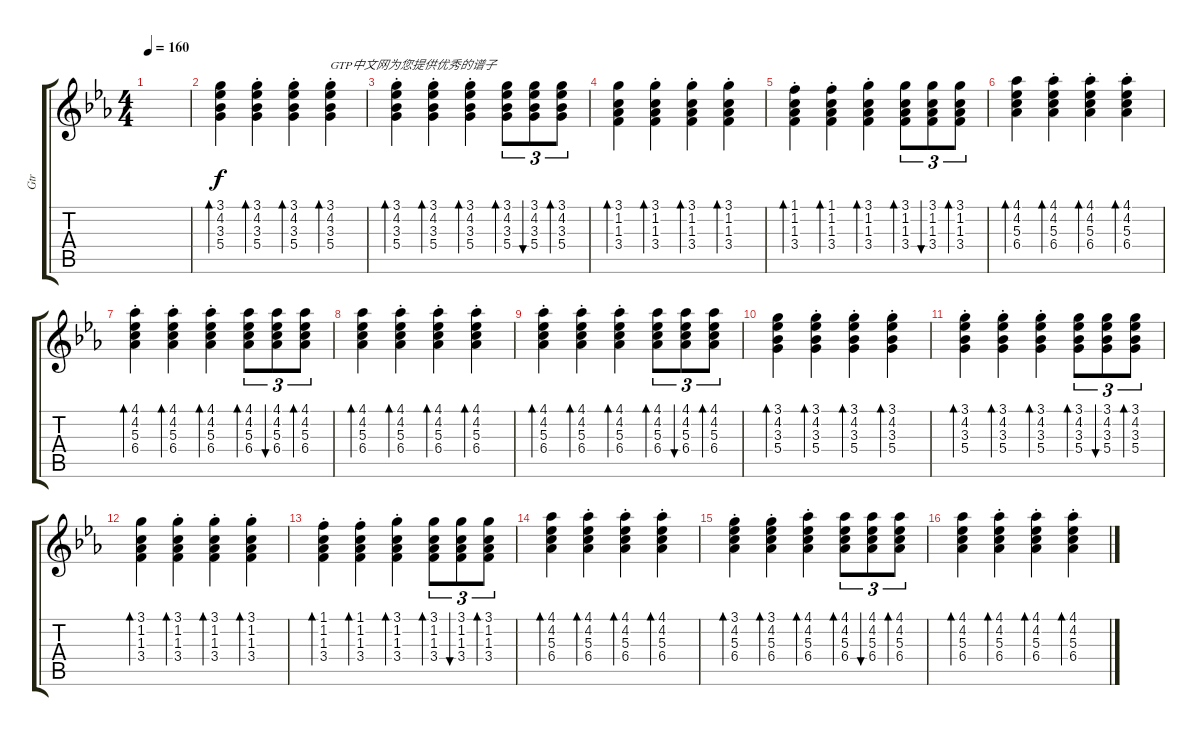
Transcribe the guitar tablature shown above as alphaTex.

\track ("Gtr" "Gtr") {instrument overdrivenguitar}
\staff {score tabs}
\tuning (E4 B3 G3 D3 A2 E2) {hide}
\ts (4 4)
\tempo 160
\clef g2
\ks eb
|
(3.1 4.2 3.3 5.4).4{bd 60} (3.1{st} 4.2{st} 3.3{st} 5.4{st}).4{bd 60} (3.1{st} 4.2{st} 3.3{st} 5.4{st}).4{bd 60} (3.1{st} 4.2{st} 3.3{st} 5.4{st}).4{bd 60 txt "GTP中文网为您提供优秀的谱子"} |
(3.1{st} 4.2{st} 3.3{st} 5.4{st}).4{bd 60} (3.1{st} 4.2{st} 3.3{st} 5.4{st}).4{bd 60} (3.1{st} 4.2{st} 3.3{st} 5.4{st}).4{bd 60} (3.1 4.2 3.3 5.4).8{tu (3 2) bd 60} (3.1 4.2 3.3 5.4).8{tu (3 2) bu 60} (3.1 4.2 3.3 5.4).8{tu (3 2) bd 60} |
(3.1 1.2 1.3 3.4).4{bd 60} (3.1{st} 1.2{st} 1.3{st} 3.4{st}).4{bd 60} (3.1{st} 1.2{st} 1.3{st} 3.4{st}).4{bd 60} (3.1{st} 1.2{st} 1.3{st} 3.4{st}).4{bd 60} |
(1.1{st} 1.2{st} 1.3{st} 3.4{st}).4{bd 60} (1.1{st} 1.2{st} 1.3{st} 3.4{st}).4{bd 60} (3.1{st} 1.2{st} 1.3{st} 3.4{st}).4{bd 60} (3.1 1.2 1.3 3.4).8{tu (3 2) bd 60} (3.1 1.2 1.3 3.4).8{tu (3 2) bu 60} (3.1 1.2 1.3 3.4).8{tu (3 2) bd 60} |
(4.1 4.2 5.3 6.4).4{bd 60} (4.1{st} 4.2{st} 5.3{st} 6.4{st}).4{bd 60} (4.1{st} 4.2{st} 5.3{st} 6.4{st}).4{bd 60} (4.1{st} 4.2{st} 5.3{st} 6.4{st}).4{bd 60} |
(4.1{st} 4.2{st} 5.3{st} 6.4{st}).4{bd 60} (4.1{st} 4.2{st} 5.3{st} 6.4{st}).4{bd 60} (4.1{st} 4.2{st} 5.3{st} 6.4{st}).4{bd 60} (4.1 4.2 5.3 6.4).8{tu (3 2) bd 60} (4.1 4.2 5.3 6.4).8{tu (3 2) bu 60} (4.1 4.2 5.3 6.4).8{tu (3 2) bd 60} |
(4.1 4.2 5.3 6.4).4{bd 60} (4.1{st} 4.2{st} 5.3{st} 6.4{st}).4{bd 60} (4.1{st} 4.2{st} 5.3{st} 6.4{st}).4{bd 60} (4.1{st} 4.2{st} 5.3{st} 6.4{st}).4{bd 60} |
(4.1{st} 4.2{st} 5.3{st} 6.4{st}).4{bd 60} (4.1{st} 4.2{st} 5.3{st} 6.4{st}).4{bd 60} (4.1{st} 4.2{st} 5.3{st} 6.4{st}).4{bd 60} (4.1 4.2 5.3 6.4).8{tu (3 2) bd 60} (4.1 4.2 5.3 6.4).8{tu (3 2) bu 60} (4.1 4.2 5.3 6.4).8{tu (3 2) bd 60} |
(3.1 4.2 3.3 5.4).4{bd 60} (3.1{st} 4.2{st} 3.3{st} 5.4{st}).4{bd 60} (3.1{st} 4.2{st} 3.3{st} 5.4{st}).4{bd 60} (3.1{st} 4.2{st} 3.3{st} 5.4{st}).4{bd 60} |
(3.1{st} 4.2{st} 3.3{st} 5.4{st}).4{bd 60} (3.1{st} 4.2{st} 3.3{st} 5.4{st}).4{bd 60} (3.1{st} 4.2{st} 3.3{st} 5.4{st}).4{bd 60} (3.1 4.2 3.3 5.4).8{tu (3 2) bd 60} (3.1 4.2 3.3 5.4).8{tu (3 2) bu 60} (3.1 4.2 3.3 5.4).8{tu (3 2) bd 60} |
(3.1 1.2 1.3 3.4).4{bd 60} (3.1{st} 1.2{st} 1.3{st} 3.4{st}).4{bd 60} (3.1{st} 1.2{st} 1.3{st} 3.4{st}).4{bd 60} (3.1{st} 1.2{st} 1.3{st} 3.4{st}).4{bd 60} |
(1.1{st} 1.2{st} 1.3{st} 3.4{st}).4{bd 60} (1.1{st} 1.2{st} 1.3{st} 3.4{st}).4{bd 60} (3.1{st} 1.2{st} 1.3{st} 3.4{st}).4{bd 60} (3.1 1.2 1.3 3.4).8{tu (3 2) bd 60} (3.1 1.2 1.3 3.4).8{tu (3 2) bu 60} (3.1 1.2 1.3 3.4).8{tu (3 2) bd 60} |
(4.1 4.2 5.3 6.4).4{bd 60} (4.1{st} 4.2{st} 5.3{st} 6.4{st}).4{bd 60} (4.1{st} 4.2{st} 5.3{st} 6.4{st}).4{bd 60} (4.1{st} 4.2{st} 5.3{st} 6.4{st}).4{bd 60} |
(3.1{st} 4.2{st} 5.3{st} 6.4{st}).4{bd 60} (3.1{st} 4.2{st} 5.3{st} 6.4{st}).4{bd 60} (4.1{st} 4.2{st} 5.3{st} 6.4{st}).4{bd 60} (4.1 4.2 5.3 6.4).8{tu (3 2) bd 60} (4.1 4.2 5.3 6.4).8{tu (3 2) bu 60} (4.1 4.2 5.3 6.4).8{tu (3 2) bd 60} |
(4.1 4.2 5.3 6.4).4{bd 60} (4.1{st} 4.2{st} 5.3{st} 6.4{st}).4{bd 60} (4.1{st} 4.2{st} 5.3{st} 6.4{st}).4{bd 60} (4.1{st} 4.2{st} 5.3{st} 6.4{st}).4{bd 60}
